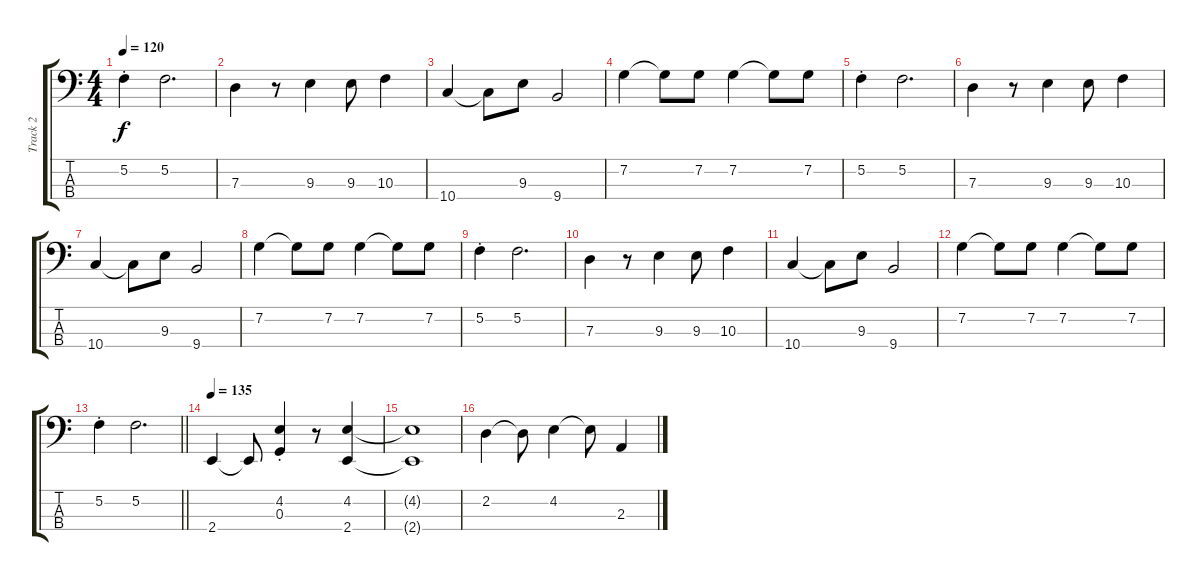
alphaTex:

\track ("Track 2" "Track 2") {instrument electricbasspick}
\staff {score tabs}
\tuning (F2 C2 G1 D1) {hide}
\ts (4 4)
\tempo 120
\clef f4
\ks c
5.2{st}.4{dy f} 5.2.2{d} |
7.3.4 r.8 9.3.4 9.3.8 10.3.4 |
10.4.4 10.4{t}.8 9.3.8 9.4.2 |
7.2.4 7.2{t}.8 7.2.8 7.2.4 7.2{t}.8 7.2.8 |
5.2{st}.4 5.2.2{d} |
7.3.4 r.8 9.3.4 9.3.8 10.3.4 |
10.4.4 10.4{t}.8 9.3.8 9.4.2 |
7.2.4 7.2{t}.8 7.2.8 7.2.4 7.2{t}.8 7.2.8 |
5.2{st}.4 5.2.2{d} |
7.3.4 r.8 9.3.4 9.3.8 10.3.4 |
10.4.4 10.4{t}.8 9.3.8 9.4.2 |
7.2.4 7.2{t}.8 7.2.8 7.2.4 7.2{t}.8 7.2.8 |
\barLineRight lightlight
5.2{st}.4 5.2.2{d} |
\tempo 135
2.4.4 2.4{t}.8 (4.2{st} 0.3{st}).4 r.8 (4.2 2.4).4 |
(4.2{t} 2.4{t}).1 |
2.2.4 2.2{t}.8 4.2.4 4.2{t}.8 2.3.4
